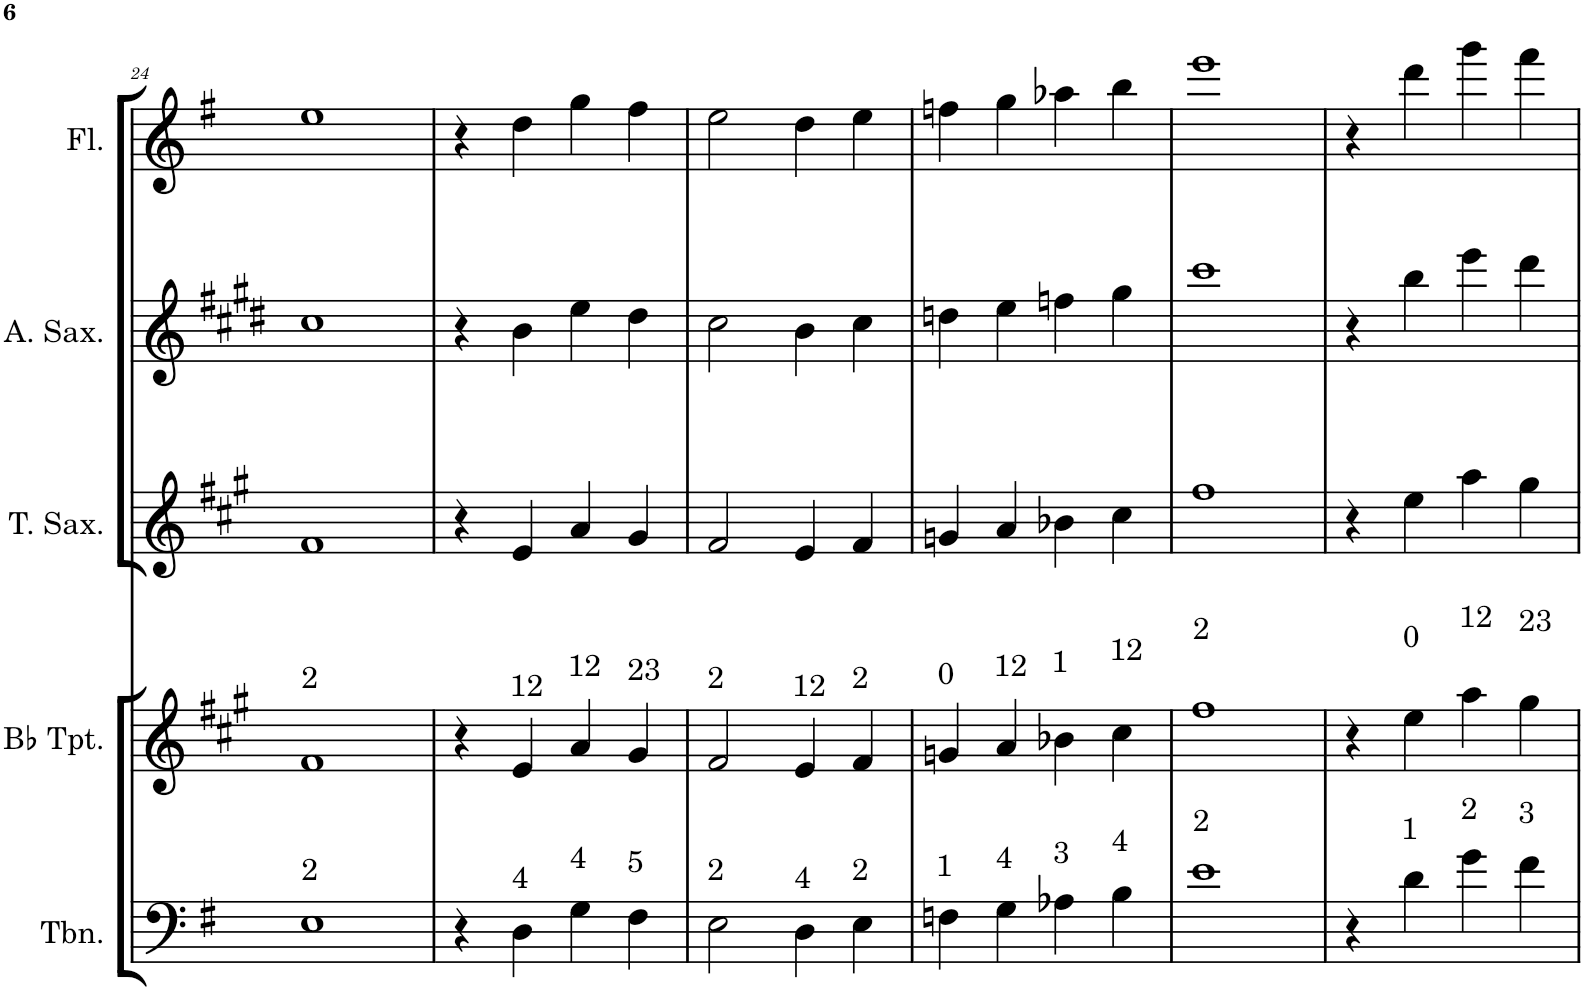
**kern	**kern	**kern	**kern	**kern
*part5	*part4	*part3	*part2	*part1
*staff5	*staff4	*staff3	*staff2	*staff1
*I"Trombone	*I"Bb Trumpet	*I"Tenor Saxophone	*I"Alto Saxophone	*I"Flute
*I'Tbn.	*I'Bb Tpt.	*I'T. Sax.	*I'A. Sax.	*I'Fl.
!!LO:PB:g=z
*clefF4	*clefG2	*clefG2	*clefG2	*clefG2
*	*Trd1c2	*Trd8c14	*Trd5c9	*
*k[f#]	*k[f#c#g#]	*k[f#c#g#]	*k[f#c#g#d#]	*k[f#]
*M4/4	*M4/4	*M4/4	*M4/4	*M4/4
=24	=24	=24	=24	=24
!	!LO:TX:a:t=2	!	!	!
!LO:TX:a:t=2	!	!	!	!
1E	1f#	1f#	1cc#	1ee
=25	=25	=25	=25	=25
4r	4r	4r	4r	4r
!	!LO:TX:a:t=12	!	!	!
!LO:TX:a:t=4	!	!	!	!
4D\	4e/	4e/	4b\	4dd\
!	!LO:TX:a:t=12	!	!	!
!LO:TX:a:t=4	!	!	!	!
4G\	4a/	4a/	4ee\	4gg\
!	!LO:TX:a:t=23	!	!	!
!LO:TX:a:t=5	!	!	!	!
4F#\	4g#/	4g#/	4dd#\	4ff#\
=26	=26	=26	=26	=26
!	!LO:TX:a:t=2	!	!	!
!LO:TX:a:t=2	!	!	!	!
2E\	2f#/	2f#/	2cc#\	2ee\
!	!LO:TX:a:t=12	!	!	!
!LO:TX:a:t=4	!	!	!	!
4D\	4e/	4e/	4b\	4dd\
!	!LO:TX:a:t=2	!	!	!
!LO:TX:a:t=2	!	!	!	!
4E\	4f#/	4f#/	4cc#\	4ee\
=27	=27	=27	=27	=27
!	!LO:TX:a:t=0	!	!	!
!LO:TX:a:t=1	!	!	!	!
4Fn\	4gn/	4gn/	4ddn\	4ffn\
!	!LO:TX:a:t=12	!	!	!
!LO:TX:a:t=4	!	!	!	!
4G\	4a/	4a/	4ee\	4gg\
!	!LO:TX:a:t=1	!	!	!
!LO:TX:a:t=3	!	!	!	!
4A-X\	4b-X\	4b-X\	4ffn\	4aa-X\
!	!LO:TX:a:t=12	!	!	!
!LO:TX:a:t=4	!	!	!	!
4B\	4cc#\	4cc#\	4gg#\	4bb\
=28	=28	=28	=28	=28
!	!LO:TX:a:t=2	!	!	!
!LO:TX:a:t=2	!	!	!	!
1e	1ff#	1ff#	1ccc#	1eee
=29	=29	=29	=29	=29
4r	4r	4r	4r	4r
!	!LO:TX:a:t=0	!	!	!
!LO:TX:a:t=1	!	!	!	!
4d\	4ee\	4ee\	4bb\	4ddd\
!	!LO:TX:a:t=12	!	!	!
!LO:TX:a:t=2	!	!	!	!
4g\	4aa\	4aa\	4eee\	4ggg\
!	!LO:TX:a:t=23	!	!	!
!LO:TX:a:t=3	!	!	!	!
4f#\	4gg#\	4gg#\	4ddd#\	4fff#\
=	=	=	=	=
*-	*-	*-	*-	*-
